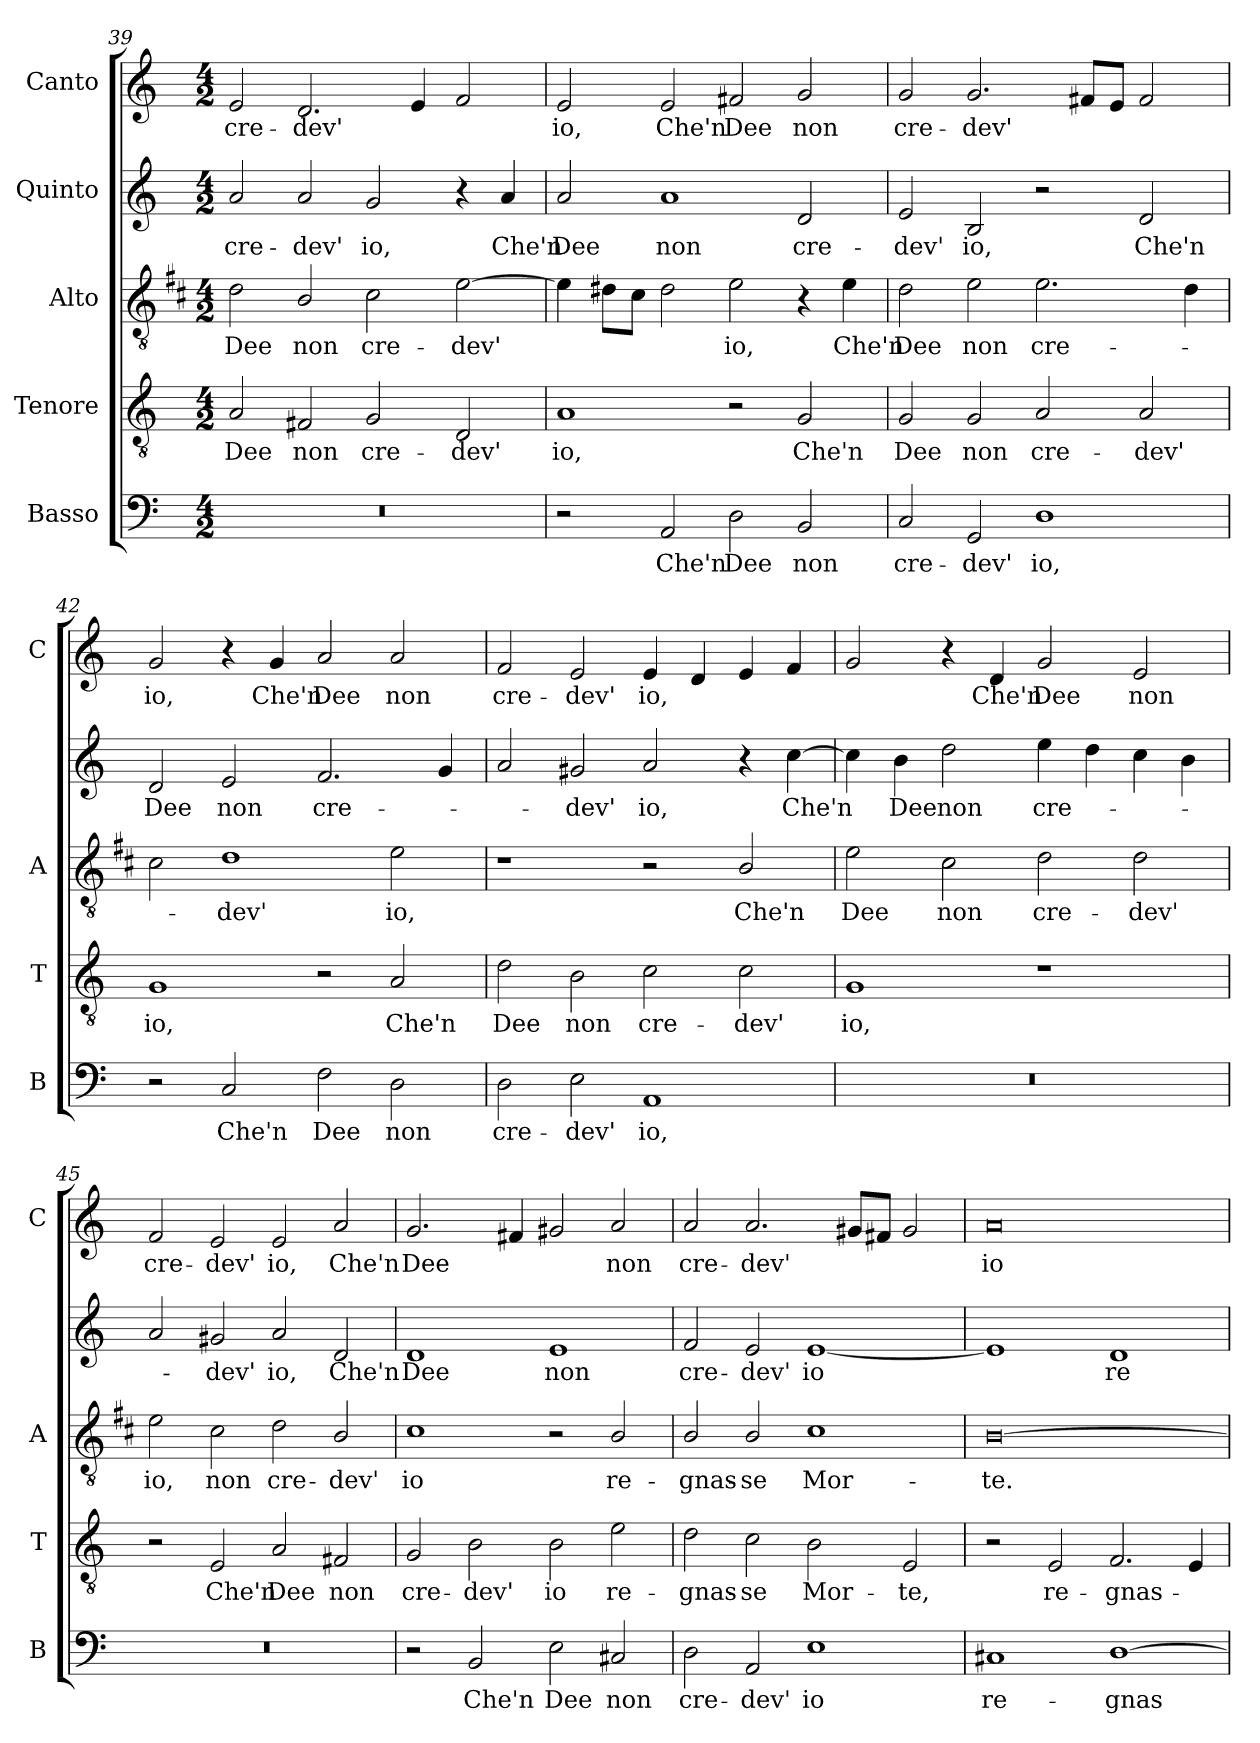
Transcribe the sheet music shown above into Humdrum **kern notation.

**kern	**text	**kern	**text	**kern	**text	**kern	**text	**kern	**text
*part5	*part5	*part4	*part4	*part3	*part3	*part2	*part2	*part1	*part1
*staff5	*staff5	*staff4	*staff4	*staff3	*staff3	*staff2	*staff2	*staff1	*staff1
*I"Basso	*	*I"Tenore	*	*I"Alto	*	*I"Quinto	*	*I"Canto	*
*I'B	*	*I'T	*	*I'A	*	*	*	*I'C	*
*clefF4	*	*clefGv2	*	*clefGv2	*	*clefG2	*	*clefG2	*
*	*	*	*	*ITrd1c2	*	*	*	*	*
*k[]	*	*k[]	*	*k[]	*	*k[]	*	*k[]	*
*C:	*	*C:	*	*C:	*	*C:	*	*C:	*
*M4/2	*	*M4/2	*	*M4/2	*	*M4/2	*	*M4/2	*
=39	=39	=39	=39	=39	=39	=39	=39	=39	=39
!	!	!	!LO:LY:b	!	!LO:LY:b	!	!LO:LY:b	!	!LO:LY:b
0r	.	2A/	Dee	2c\	Dee	2a/	cre-	2e/	cre-
!	!	!	!LO:LY:b	!	!LO:LY:b	!	!LO:LY:b	!	!LO:LY:b
.	.	2F#X/	non	2A/	non	2a/	-dev'	2.d/	-dev'
!	!	!	!LO:LY:b	!	!LO:LY:b	!	!LO:LY:b	!	!
.	.	2G/	cre-	2B\	cre-	2g/	io,	.	.
.	.	.	.	.	.	.	.	4e/	.
!	!	!	!LO:LY:b	!	!LO:LY:b	!	!	!	!
.	.	2D/	-dev'	[2d\	-dev'	4r	.	2f/	.
!	!	!	!	!	!	!	!LO:LY:b	!	!
.	.	.	.	.	.	4a/	Che'n	.	.
!!LO:LB:g=z
=40	=40	=40	=40	=40	=40	=40	=40	=40	=40
!	!	!	!LO:LY:b	!	!	!	!LO:LY:b	!	!LO:LY:b
2r	.	1A	io,	4d\]	.	2a/	Dee	2e/	io,
.	.	.	.	8c#X\L	.	.	.	.	.
.	.	.	.	8B\J	.	.	.	.	.
!	!LO:LY:b	!	!	!	!	!	!LO:LY:b	!	!LO:LY:b
2AA/	Che'n	.	.	2c#\	.	1a	non	2e/	Che'n
!	!LO:LY:b	!	!	!	!LO:LY:b	!	!	!	!LO:LY:b
2D\	Dee	2r	.	2d\	io,	.	.	2f#X/	Dee
!	!LO:LY:b	!	!LO:LY:b	!	!	!	!LO:LY:b	!	!LO:LY:b
2BB/	non	2G/	Che'n	4r	.	2d/	cre-	2g/	non
!	!	!	!	!	!LO:LY:b	!	!	!	!
.	.	.	.	4d\	Che'n	.	.	.	.
=41	=41	=41	=41	=41	=41	=41	=41	=41	=41
!	!LO:LY:b	!	!LO:LY:b	!	!LO:LY:b	!	!LO:LY:b	!	!LO:LY:b
2C/	cre-	2G/	Dee	2c\	Dee	2e/	-dev'	2g/	cre-
!	!LO:LY:b	!	!LO:LY:b	!	!LO:LY:b	!	!LO:LY:b	!	!LO:LY:b
2GG/	-dev'	2G/	non	2d\	non	2B/	io,	2.g/	-dev'
!	!LO:LY:b	!	!LO:LY:b	!	!LO:LY:b	!	!	!	!
1D	io,	2A/	cre-	2.d\	cre-	2r	.	.	.
.	.	.	.	.	.	.	.	8f#X/L	.
.	.	.	.	.	.	.	.	8e/J	.
!	!	!	!LO:LY:b	!	!	!	!LO:LY:b	!	!
.	.	2A/	-dev'	.	.	2d/	Che'n	2f#/	.
.	.	.	.	4c\	.	.	.	.	.
=42	=42	=42	=42	=42	=42	=42	=42	=42	=42
!	!	!	!LO:LY:b	!	!	!	!LO:LY:b	!	!LO:LY:b
2r	.	1G	io,	2B\	.	2d/	Dee	2g/	io,
!	!LO:LY:b	!	!	!	!LO:LY:b	!	!LO:LY:b	!	!
2C/	Che'n	.	.	1c	-dev'	2e/	non	4r	.
!	!	!	!	!	!	!	!	!	!LO:LY:b
.	.	.	.	.	.	.	.	4g/	Che'n
!	!LO:LY:b	!	!	!	!	!	!LO:LY:b	!	!LO:LY:b
2F\	Dee	2r	.	.	.	2.f/	cre-	2a/	Dee
!	!LO:LY:b	!	!LO:LY:b	!	!LO:LY:b	!	!	!	!LO:LY:b
2D\	non	2A/	Che'n	2d\	io,	.	.	2a/	non
.	.	.	.	.	.	4g/	.	.	.
=43	=43	=43	=43	=43	=43	=43	=43	=43	=43
!	!LO:LY:b	!	!LO:LY:b	!	!	!	!	!	!LO:LY:b
2D\	cre-	2d\	Dee	1r	.	2a/	.	2f/	cre-
!	!LO:LY:b	!	!LO:LY:b	!	!	!	!LO:LY:b	!	!LO:LY:b
2E\	-dev'	2B\	non	.	.	2g#X/	-dev'	2e/	-dev'
!	!LO:LY:b	!	!LO:LY:b	!	!	!	!LO:LY:b	!	!LO:LY:b
1AA	io,	2c\	cre-	2r	.	2a/	io,	4e/	io,
.	.	.	.	.	.	.	.	4d/	.
!	!	!	!LO:LY:b	!	!LO:LY:b	!	!	!	!
.	.	2c\	-dev'	2A/	Che'n	4r	.	4e/	.
!	!	!	!	!	!	!	!LO:LY:b	!	!
.	.	.	.	.	.	[4cc\	Che'n	4f/	.
=44	=44	=44	=44	=44	=44	=44	=44	=44	=44
!	!	!	!LO:LY:b	!	!LO:LY:b	!	!	!	!
0r	.	1G	io,	2d\	Dee	4cc\]	.	2g/	.
!	!	!	!	!	!	!	!LO:LY:b	!	!
.	.	.	.	.	.	4b\	Dee	.	.
!	!	!	!	!	!LO:LY:b	!	!LO:LY:b	!	!
.	.	.	.	2B\	non	2dd\	non	4r	.
!	!	!	!	!	!	!	!	!	!LO:LY:b
.	.	.	.	.	.	.	.	4d/	Che'n
!	!	!	!	!	!LO:LY:b	!	!LO:LY:b	!	!LO:LY:b
.	.	1r	.	2c\	cre-	4ee\	cre-	2g/	Dee
.	.	.	.	.	.	4dd\	.	.	.
!	!	!	!	!	!LO:LY:b	!	!	!	!LO:LY:b
.	.	.	.	2c\	-dev'	4cc\	.	2e/	non
.	.	.	.	.	.	4b\	.	.	.
!!LO:LB:g=z
=45	=45	=45	=45	=45	=45	=45	=45	=45	=45
!	!	!	!	!	!LO:LY:b	!	!	!	!LO:LY:b
0r	.	2r	.	2d\	io,	2a/	.	2f/	cre-
!	!	!	!LO:LY:b	!	!LO:LY:b	!	!LO:LY:b	!	!LO:LY:b
.	.	2E/	Che'n	2B\	non	2g#X/	-dev'	2e/	-dev'
!	!	!	!LO:LY:b	!	!LO:LY:b	!	!LO:LY:b	!	!LO:LY:b
.	.	2A/	Dee	2c\	cre-	2a/	io,	2e/	io,
!	!	!	!LO:LY:b	!	!LO:LY:b	!	!LO:LY:b	!	!LO:LY:b
.	.	2F#X/	non	2A/	-dev'	2d/	Che'n	2a/	Che'n
=46	=46	=46	=46	=46	=46	=46	=46	=46	=46
!	!	!	!LO:LY:b	!	!LO:LY:b	!	!LO:LY:b	!	!LO:LY:b
2r	.	2G/	cre-	1B	io	1d	Dee	2.g/	Dee
!	!LO:LY:b	!	!LO:LY:b	!	!	!	!	!	!
2BB/	Che'n	2B\	-dev'	.	.	.	.	.	.
.	.	.	.	.	.	.	.	4f#X/	.
!	!LO:LY:b	!	!LO:LY:b	!	!	!	!LO:LY:b	!	!
2E\	Dee	2B\	io	2r	.	1e	non	2g#X/	.
!	!LO:LY:b	!	!LO:LY:b	!	!LO:LY:b	!	!	!	!LO:LY:b
2C#X/	non	2e\	re-	2A/	re-	.	.	2a/	non
=47	=47	=47	=47	=47	=47	=47	=47	=47	=47
!	!LO:LY:b	!	!LO:LY:b	!	!LO:LY:b	!	!LO:LY:b	!	!LO:LY:b
2D\	cre-	2d\	-gnas-	2A/	-gnas-	2f/	cre-	2a/	cre-
!	!LO:LY:b	!	!LO:LY:b	!	!LO:LY:b	!	!LO:LY:b	!	!LO:LY:b
2AA/	-dev'	2c\	-se	2A/	-se	2e/	-dev'	2.a/	-dev'
!	!LO:LY:b	!	!LO:LY:b	!	!LO:LY:b	!	!LO:LY:b	!	!
1E	io	2B\	Mor-	1B	Mor-	[1e	io	.	.
.	.	.	.	.	.	.	.	8g#X/L	.
.	.	.	.	.	.	.	.	8f#X/J	.
!	!	!	!LO:LY:b	!	!	!	!	!	!
.	.	2E/	-te,	.	.	.	.	2g#/	.
=48	=48	=48	=48	=48	=48	=48	=48	=48	=48
!	!LO:LY:b	!	!	!	!LO:LY:b	!	!	!	!LO:LY:b
1C#X	re-	2r	.	[0A	-te.	1e]	.	0a	io
!	!	!	!LO:LY:b	!	!	!	!	!	!
.	.	2E/	re-	.	.	.	.	.	.
!	!LO:LY:b	!	!LO:LY:b	!	!	!	!LO:LY:b	!	!
[1D	-gnas-	2.F/	-gnas-	.	.	1d	re-	.	.
.	.	4E/	.	.	.	.	.	.	.
=	=	=	=	=	=	=	=	=	=
*-	*-	*-	*-	*-	*-	*-	*-	*-	*-
